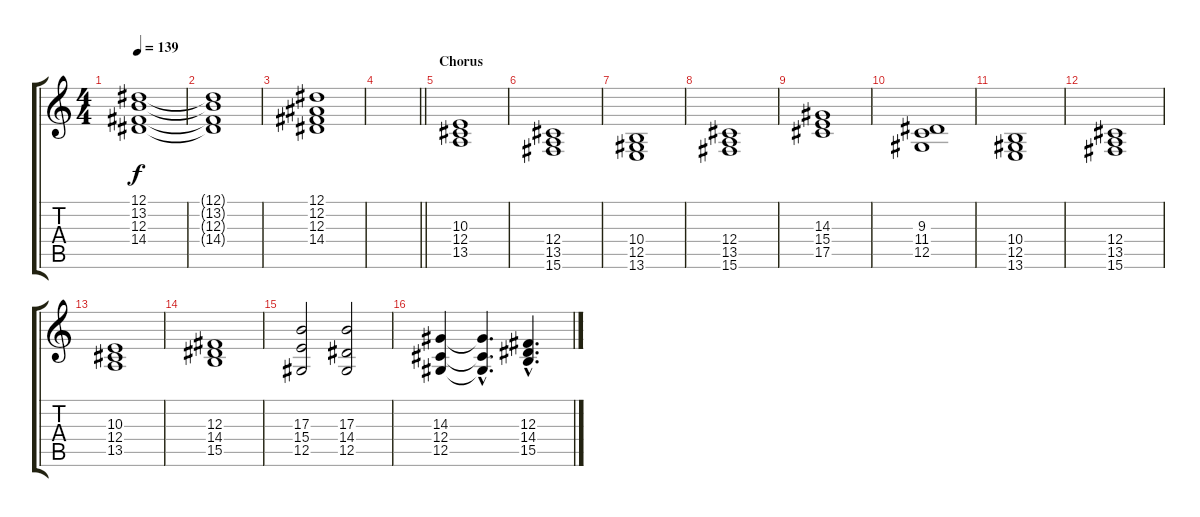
\track "" {instrument stringensemble1}
\staff {score tabs}
\tuning (Eb4 Bb3 Gb3 Db3 Ab2 Eb2) {hide}
\ts (4 4)
\tempo 139
\clef g2
\ks c
(12.1 13.2 12.3 14.4).1{dy f} |
(12.1{t} 13.2{t} 12.3{t} 14.4{t}).1 |
(12.1 12.2 12.3 14.4).1 |
\barLineRight lightlight
|
\section ("" "Chorus")
(10.3 12.4 13.5).1 |
(12.4 13.5 15.6).1 |
(10.4 12.5 13.6).1 |
(12.4 13.5 15.6).1 |
(14.3 15.4 17.5).1 |
(9.3 11.4 12.5).1 |
(10.4 12.5 13.6).1 |
(12.4 13.5 15.6).1 |
(10.3 12.4 13.5).1 |
(12.3 14.4 15.5).1 |
(17.3 15.4 12.5).2 (17.3 14.4 12.5).2 |
(14.3 12.4 12.5).4 (14.3{hac t} 12.4{hac t} 12.5{hac t}).4{d} (12.3{hac} 14.4{hac} 15.5{hac}).4{d}
